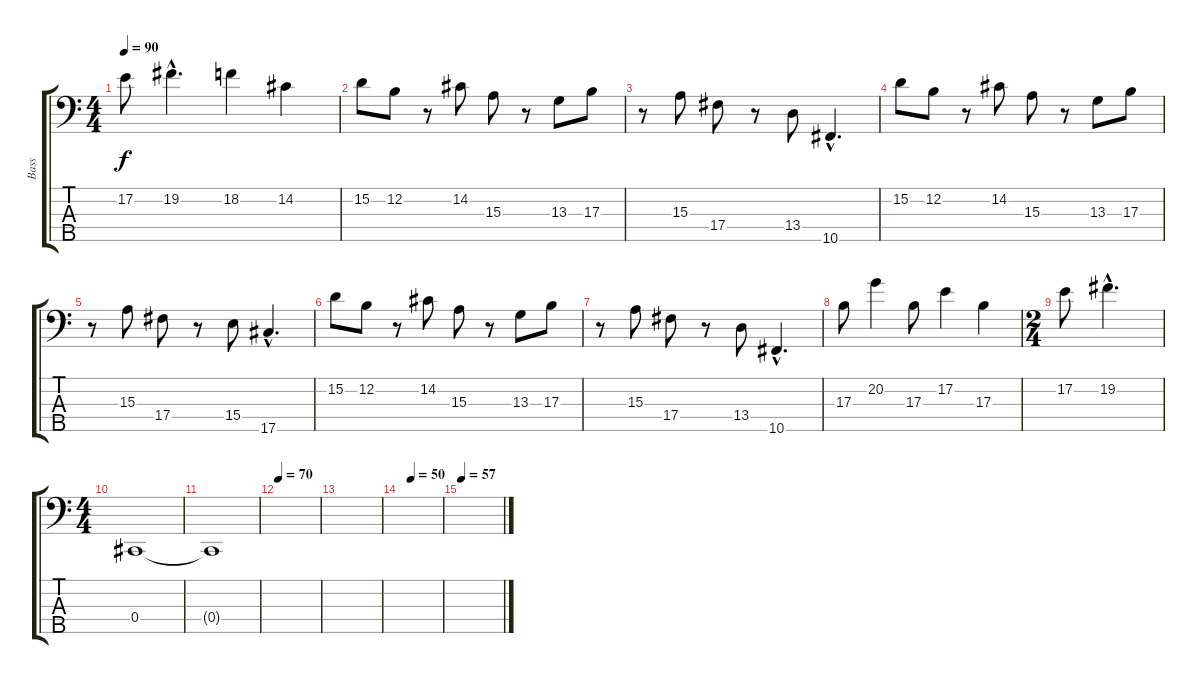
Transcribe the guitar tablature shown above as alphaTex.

\track ("Bass" "Bass") {instrument electricbassfinger}
\staff {score tabs}
\tuning (E2 B1 Gb1 Db1 Ab0) {hide}
\ts (4 4)
\tempo 90
\clef f4
\ks c
17.2.8{dy f} 19.2{hac}.4{d} 18.2.4 14.2.4 |
15.2.8 12.2.8 r.8 14.2.8 15.3.8 r.8 13.3.8 17.3.8 |
r.8 15.3.8 17.4.8 r.8 13.4.8 10.5{hac}.4{d} |
15.2.8 12.2.8 r.8 14.2.8 15.3.8 r.8 13.3.8 17.3.8 |
r.8 15.3.8 17.4.8 r.8 15.4.8 17.5{hac}.4{d} |
15.2.8 12.2.8 r.8 14.2.8 15.3.8 r.8 13.3.8 17.3.8 |
r.8 15.3.8 17.4.8 r.8 13.4.8 10.5{hac}.4{d} |
17.3.8 20.2.4 17.3.8 17.2.4 17.3.4 |
\ts (2 4)
17.2.8 19.2{hac}.4{d} |
\ts (4 4)
0.4.1 |
0.4{t}.1 |
\tempo 70
|
|
\tempo (50 0.25)
|
\tempo 57
